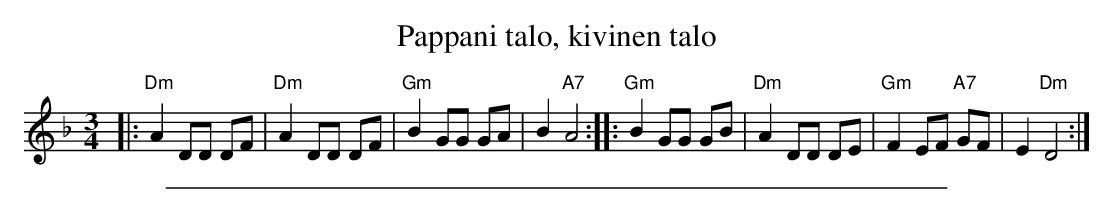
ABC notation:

X:1
T: Pappani talo, kivinen talo
M: 3/4
L: 1/8
K: Dm
|: "Dm"A2 DD DF | "Dm"A2 DD DF | "Gm"B2 GG GA | B2 "A7"A4 :| \
|: "Gm"B2 GG GB | "Dm"A2 DD DE | "Gm"F2 EF "A7"GF | E2 "Dm"D4 :|
